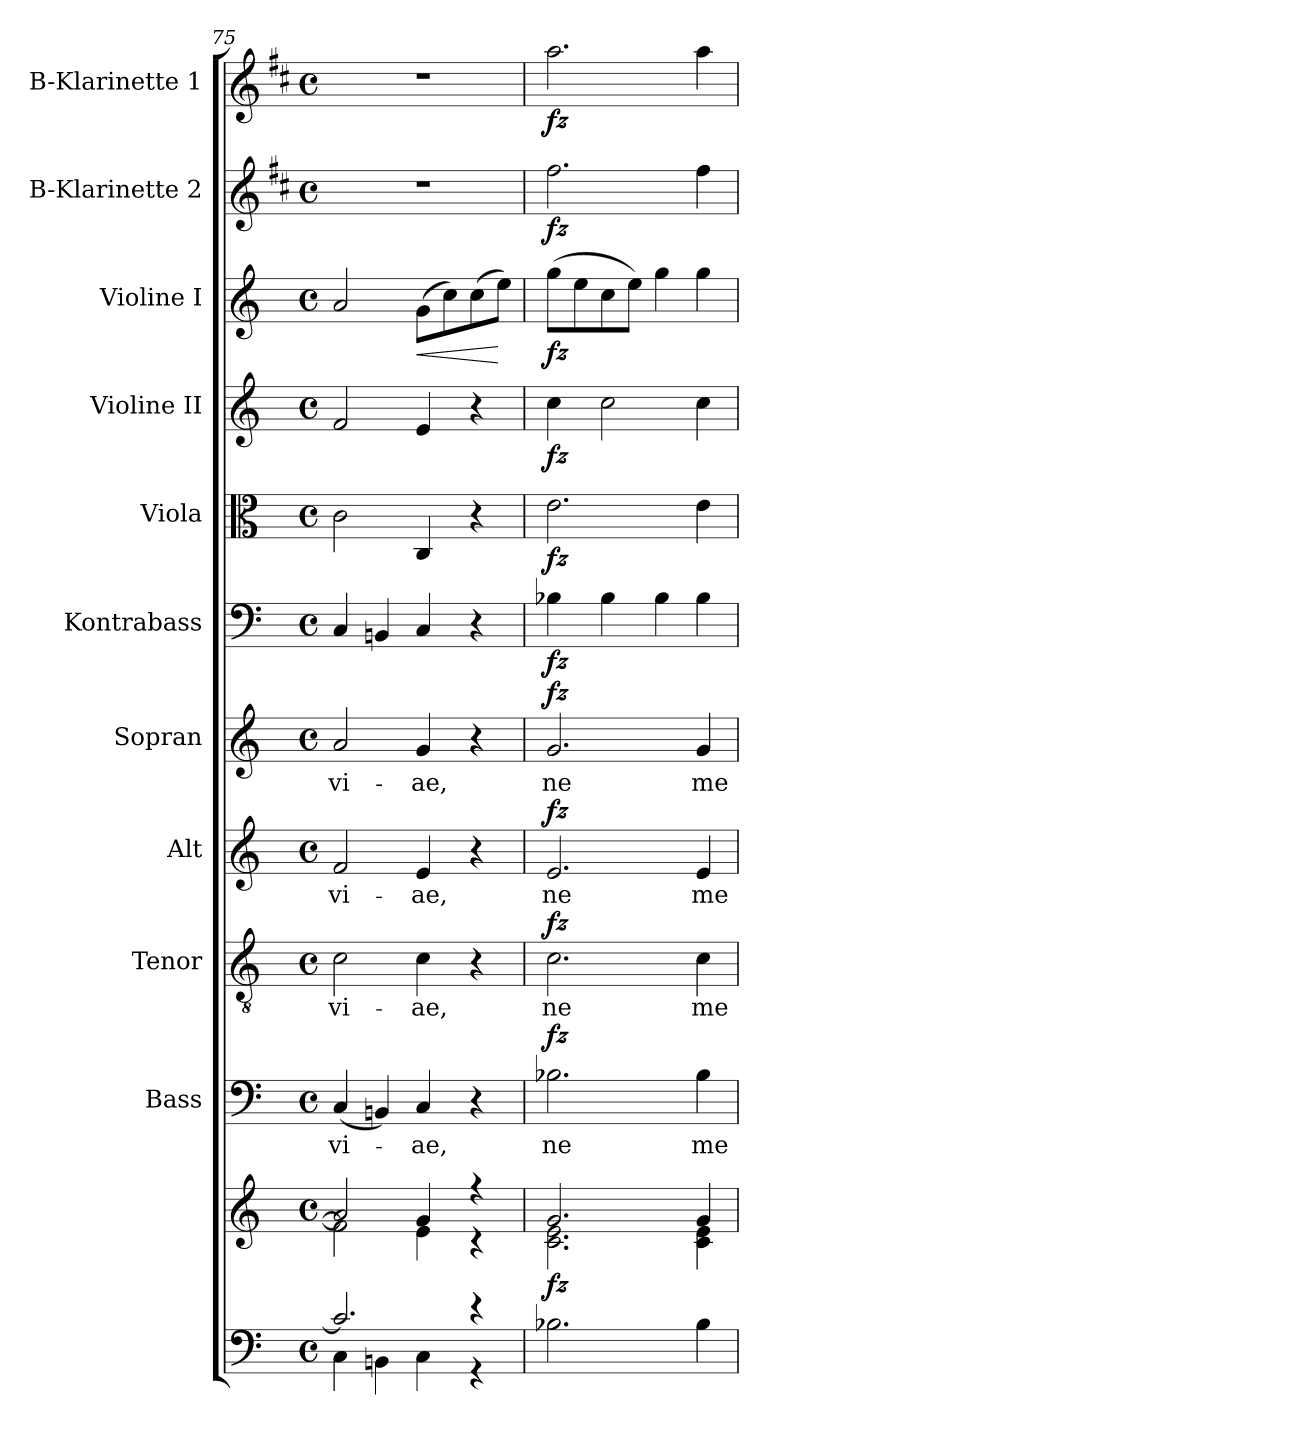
**kern	**kern	**dynam	**kern	**text	**dynam	**kern	**text	**dynam	**kern	**text	**dynam	**kern	**text	**dynam	**kern	**dynam	**kern	**dynam	**kern	**dynam	**kern	**dynam	**kern	**dynam	**kern	**dynam
*part11	*part11	*part11	*part10	*part10	*part10	*part9	*part9	*part9	*part8	*part8	*part8	*part7	*part7	*part7	*part6	*part6	*part5	*part5	*part4	*part4	*part3	*part3	*part2	*part2	*part1	*part1
*staff12	*staff11	*staff11/12	*staff10	*staff10	*staff10	*staff9	*staff9	*staff9	*staff8	*staff8	*staff8	*staff7	*staff7	*staff7	*staff6	*staff6	*staff5	*staff5	*staff4	*staff4	*staff3	*staff3	*staff2	*staff2	*staff1	*staff1
*	*	*	*I"Bass	*	*	*I"Tenor	*	*	*I"Alt	*	*	*I"Sopran	*	*	*I"Kontrabass	*	*I"Viola	*	*I"Violine II	*	*I"Violine I	*	*I"B-Klarinette 2	*	*I"B-Klarinette 1	*
*	*	*	*I'B.	*	*	*I'T.	*	*	*I'A.	*	*	*I'S.	*	*	*I'Kb.	*	*I'Vla.	*	*I'Vl. II	*	*I'Vl. I	*	*I'B Kl. 2	*	*I'B Kl. 1	*
*clefF4	*clefG2	*	*clefF4	*	*	*clefGv2	*	*	*clefG2	*	*	*clefG2	*	*	*clefF4	*	*clefC3	*	*clefG2	*	*clefG2	*	*clefG2	*	*clefG2	*
*	*	*	*	*	*	*	*	*	*	*	*	*	*	*	*ITrd7c12	*	*	*	*	*	*	*	*ITrd1c2	*	*ITrd1c2	*
*k[]	*k[]	*	*k[]	*	*	*k[]	*	*	*k[]	*	*	*k[]	*	*	*k[]	*	*k[]	*	*k[]	*	*k[]	*	*k[]	*	*k[]	*
*C:	*C:	*	*C:	*	*	*C:	*	*	*C:	*	*	*C:	*	*	*C:	*	*C:	*	*C:	*	*C:	*	*C:	*	*C:	*
*M4/4	*M4/4	*	*M4/4	*	*	*M4/4	*	*	*M4/4	*	*	*M4/4	*	*	*M4/4	*	*M4/4	*	*M4/4	*	*M4/4	*	*M4/4	*	*M4/4	*
*met(c)	*met(c)	*	*met(c)	*	*	*met(c)	*	*	*met(c)	*	*	*met(c)	*	*	*met(c)	*	*met(c)	*	*met(c)	*	*met(c)	*	*met(c)	*	*met(c)	*
=75	=75	=75	=75	=75	=75	=75	=75	=75	=75	=75	=75	=75	=75	=75	=75	=75	=75	=75	=75	=75	=75	=75	=75	=75	=75	=75
*^	*^	*	*	*	*	*	*	*	*	*	*	*	*	*	*	*	*	*	*	*	*	*	*	*	*	*
!	!	!	!	!	!	!LO:LY:b	!	!	!LO:LY:b	!	!	!LO:LY:b	!	!	!LO:LY:b	!	!	!	!	!	!	!	!	!	!	!	!	!
2.c/]	4C\	2a/]	2f\]	.	(<4C/	vi-	.	2c\	vi-	.	2f/	vi-	.	2a/	vi-	.	4CC/	.	2c\	.	2f/	.	2a/	.	1r	.	1r	.
.	4BBn\	.	.	.	4BBn/)	.	.	.	.	.	.	.	.	.	.	.	4BBBn/	.	.	.	.	.	.	.	.	.	.	.
!	!	!	!	!	!	!LO:LY:b	!	!	!LO:LY:b	!	!	!LO:LY:b	!	!	!LO:LY:b	!	!	!	!	!	!	!	!	!LO:HP:b	!	!	!	!
.	4C\	4g/	4e\	.	4C/	-ae,	.	4c\	-ae,	.	4e/	-ae,	.	4g/	-ae,	.	4CC/	.	4C/	.	4e/	.	(>8g\L	<	.	.	.	.
.	.	.	.	.	.	.	.	.	.	.	.	.	.	.	.	.	.	.	.	.	.	.	8cc\)	.	.	.	.	.
4r	4r	4r	4r	.	4r	.	.	4r	.	.	4r	.	.	4r	.	.	4r	.	4r	.	4r	.	(>8cc\	.	.	.	.	.
.	.	.	.	.	.	.	.	.	.	.	.	.	.	.	.	.	.	.	.	.	.	.	8ee\J)	[	.	.	.	.
*v	*v	*	*	*	*	*	*	*	*	*	*	*	*	*	*	*	*	*	*	*	*	*	*	*	*	*	*	*
=76	=76	=76	=76	=76	=76	=76	=76	=76	=76	=76	=76	=76	=76	=76	=76	=76	=76	=76	=76	=76	=76	=76	=76	=76	=76	=76	=76
!	!	!	!LO:DY:b	!	!LO:LY:b	!LO:DY:a	!	!LO:LY:b	!LO:DY:a	!	!LO:LY:b	!LO:DY:a	!	!LO:LY:b	!LO:DY:a	!	!LO:DY:b	!	!LO:DY:b	!	!LO:DY:b	!	!LO:DY:b	!	!LO:DY:b	!	!LO:DY:b
2.B-X\	2.g/	2.c\ 2.e\	fz	2.B-X\	ne	fz	2.c\	ne	fz	2.e/	ne	fz	2.g/	ne	fz	4BB-X\	fz	2.e\	fz	4cc\	fz	(>8gg\L	fz	2.ee\	fz	2.gg\	fz
.	.	.	.	.	.	.	.	.	.	.	.	.	.	.	.	.	.	.	.	.	.	8ee\	.	.	.	.	.
.	.	.	.	.	.	.	.	.	.	.	.	.	.	.	.	4BB-\	.	.	.	2cc\	.	8cc\	.	.	.	.	.
.	.	.	.	.	.	.	.	.	.	.	.	.	.	.	.	.	.	.	.	.	.	8ee\J)	.	.	.	.	.
.	.	.	.	.	.	.	.	.	.	.	.	.	.	.	.	4BB-\	.	.	.	.	.	4gg\	.	.	.	.	.
!	!	!	!	!	!LO:LY:b	!	!	!LO:LY:b	!	!	!LO:LY:b	!	!	!LO:LY:b	!	!	!	!	!	!	!	!	!	!	!	!	!
4B-\	4g/	4c\ 4e\	.	4B-\	me	.	4c\	me	.	4e/	me	.	4g/	me	.	4BB-\	.	4e\	.	4cc\	.	4gg\	.	4ee\	.	4gg\	.
*	*v	*v	*	*	*	*	*	*	*	*	*	*	*	*	*	*	*	*	*	*	*	*	*	*	*	*	*
=	=	=	=	=	=	=	=	=	=	=	=	=	=	=	=	=	=	=	=	=	=	=	=	=	=	=
*-	*-	*-	*-	*-	*-	*-	*-	*-	*-	*-	*-	*-	*-	*-	*-	*-	*-	*-	*-	*-	*-	*-	*-	*-	*-	*-
